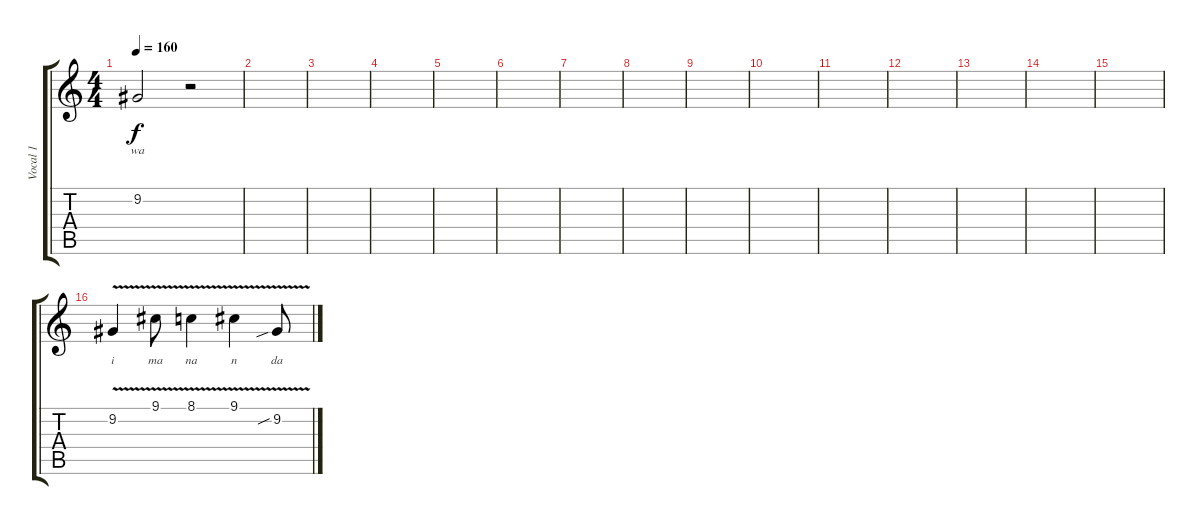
\track ("Vocal 1" "Vocal 1") {instrument clarinet}
\staff {score tabs}
\tuning (E4 B3 G3 D3 A2 E2) {hide}
\ts (4 4)
\tempo 160
\clef g2
\ks c
9.2{t}.2{lyrics (0 "wa") lyrics (1 "") lyrics (2 "") lyrics (3 "") lyrics (4 "") dy f} r.2 |
|
|
|
|
|
|
|
|
|
|
|
|
|
|
9.2{v}.4{lyrics (0 "i") lyrics (1 "") lyrics (2 "") lyrics (3 "") lyrics (4 "")} 9.1{v}.8{lyrics (0 "ma") lyrics (1 "") lyrics (2 "") lyrics (3 "") lyrics (4 "")} 8.1{v}.4{lyrics (0 "na") lyrics (1 "") lyrics (2 "") lyrics (3 "") lyrics (4 "")} 9.1{v}.4{lyrics (0 "n") lyrics (1 "") lyrics (2 "") lyrics (3 "") lyrics (4 "")} 9.2{v sib}.8{lyrics (0 "da") lyrics (1 "") lyrics (2 "") lyrics (3 "") lyrics (4 "")}
